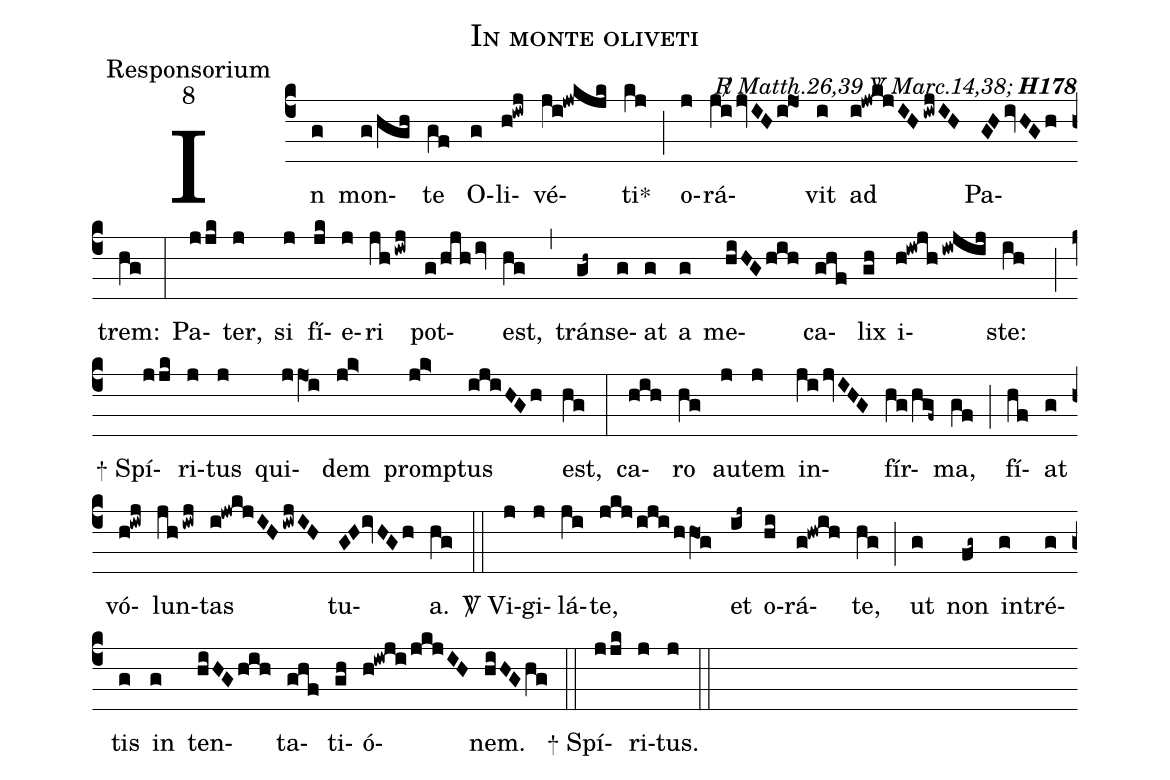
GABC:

name:In monte oliveti;
office-part:Responsorium;
mode:8;
commentary:{\itshape\mdseries \Rbar\  Matth.26,39 \Vbar\ Marc.14,38;\/} {\bfseries H178};
%%
(c4) In(g) mon(g/hgh)te(gf) O(g)li(h!iwj)vé(ji@jwkjk)ti<sp>*</sp>(kj) (;)
o(j)rá(jijvIHi!jo1)vit(i) ad(i!jwkjIHiwjIH) Pa(GHivHGh)trem:(hg) (:)
Pa(jjk)ter,(j) si(j) fí(jk)e(j)ri(jh/iwj) pot(g/hjhiv)est,(hg) (,)
tráns(gh~)e(g)at(g) a(g) me(hiHGhih)ca(ghf)lix(gh) i(h@iwjh/iwjij)ste:(ih) (;)
<sp>+</sp> Spí(jjk)ri(j)tus(j) qui(jjO1i)dem(j!k>) promp(j!k>)tus(ijiHGh) est,(hg) (:)
ca(hih)ro(hg) au(j)tem(j) in(jijvIHG)fír(hg/hgf~)ma,(gf) (;)
fí(hf)at(g) vó(h!iwj)lun(jhiwj)tas(i!jwkjIHiwjI0H0) tu(G1H1!/0ivHGh)a.(hg) (::)
<sp>V/</sp> Vi(j)gi(j)lá(ji)te,(jkj/iji/hhO1g) et(ij~) o(hi)rá(g!hwih)te,(hg) (;)
ut(g) non(fg~) in(g)tré(g)tis(g) in(g) ten(hiHGhih)ta(ghf)ti(gh)ó(h@iwji/jkjIH)nem.(hiHGhg) (::)
<sp>+</sp> Spí(jjk)ri(j)tus.(j) (::)
